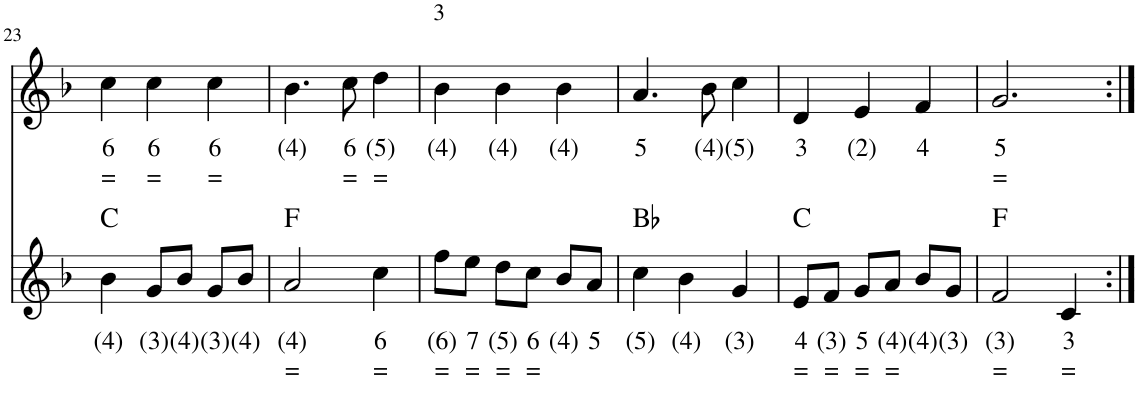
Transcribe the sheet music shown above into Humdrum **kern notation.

**kern	**text	**text	**harte	**kern	**text	**text
*part2	*part2	*part2	*part2	*part1	*part1	*part1
*staff2	*staff2	*staff2	*	*staff1	*staff1	*staff1
*I"Stem	*	*	*	*I"Stem	*	*
!!LO:PB:g=z
*clefG2	*	*	*	*clefG2	*	*
*k[b-]	*	*	*	*k[b-]	*	*
*M3/4	*	*	*	*M3/4	*	*
=23	=23	=23	=23	=23	=23	=23
!	!LO:LY:b	!	!	!	!LO:LY:b	!LO:LY:b
4b-\	(4)	.	C:maj	4cc\	6	=
!	!LO:LY:b	!	!	!	!LO:LY:b	!LO:LY:b
8g/L	(3)	.	.	4cc\	6	=
!	!LO:LY:b	!	!	!	!	!
8b-/J	(4)	.	.	.	.	.
!	!LO:LY:b	!	!	!	!LO:LY:b	!LO:LY:b
8g/L	(3)	.	.	4cc\	6	=
!	!LO:LY:b	!	!	!	!	!
8b-/J	(4)	.	.	.	.	.
=24	=24	=24	=24	=24	=24	=24
!	!LO:LY:b	!LO:LY:b	!	!	!LO:LY:b	!
2a/	(4)	=	F:maj	4.b-\	(4)	.
!	!	!	!	!	!LO:LY:b	!LO:LY:b
.	.	.	.	8cc\	6	=
!	!LO:LY:b	!LO:LY:b	!	!	!LO:LY:b	!LO:LY:b
4cc\	6	=	.	4dd\	(5)	=
=25	=25	=25	=25	=25	=25	=25
!	!	!	!	!LO:TX:a:t=3	!	!
!	!LO:LY:b	!LO:LY:b	!	!	!LO:LY:b	!
8ff\L	(6)	=	.	4b-\	(4)	.
!	!LO:LY:b	!LO:LY:b	!	!	!	!
8ee\J	7	=	.	.	.	.
!	!LO:LY:b	!LO:LY:b	!	!	!LO:LY:b	!
8dd\L	(5)	=	.	4b-\	(4)	.
!	!LO:LY:b	!LO:LY:b	!	!	!	!
8cc\J	6	=	.	.	.	.
!	!LO:LY:b	!	!	!	!LO:LY:b	!
8b-/L	(4)	.	.	4b-\	(4)	.
!	!LO:LY:b	!	!	!	!	!
8a/J	5	.	.	.	.	.
=26	=26	=26	=26	=26	=26	=26
!	!LO:LY:b	!	!	!	!LO:LY:b	!
4cc\	(5)	.	Bb:maj	4.a/	5	.
!	!LO:LY:b	!	!	!	!	!
4b-\	(4)	.	.	.	.	.
!	!	!	!	!	!LO:LY:b	!
.	.	.	.	8b-\	(4)	.
!	!LO:LY:b	!	!	!	!LO:LY:b	!
4g/	(3)	.	.	4cc\	(5)	.
=27	=27	=27	=27	=27	=27	=27
!	!LO:LY:b	!LO:LY:b	!	!	!LO:LY:b	!
8e/L	4	=	C:maj	4d/	3	.
!	!LO:LY:b	!LO:LY:b	!	!	!	!
8f/J	(3)	=	.	.	.	.
!	!LO:LY:b	!LO:LY:b	!	!	!LO:LY:b	!
8g/L	5	=	.	4e/	(2)	.
!	!LO:LY:b	!LO:LY:b	!	!	!	!
8a/J	(4)	=	.	.	.	.
!	!LO:LY:b	!	!	!	!LO:LY:b	!
8b-/L	(4)	.	.	4f/	4	.
!	!LO:LY:b	!	!	!	!	!
8g/J	(3)	.	.	.	.	.
=28	=28	=28	=28	=28	=28	=28
!	!LO:LY:b	!LO:LY:b	!	!	!LO:LY:b	!LO:LY:b
2f/	(3)	=	F:maj	2.g/	5	=
!	!LO:LY:b	!LO:LY:b	!	!	!	!
4c/	3	=	.	.	.	.
=:|!	=:|!	=:|!	=:|!	=:|!	=:|!	=:|!
*-	*-	*-	*-	*-	*-	*-
